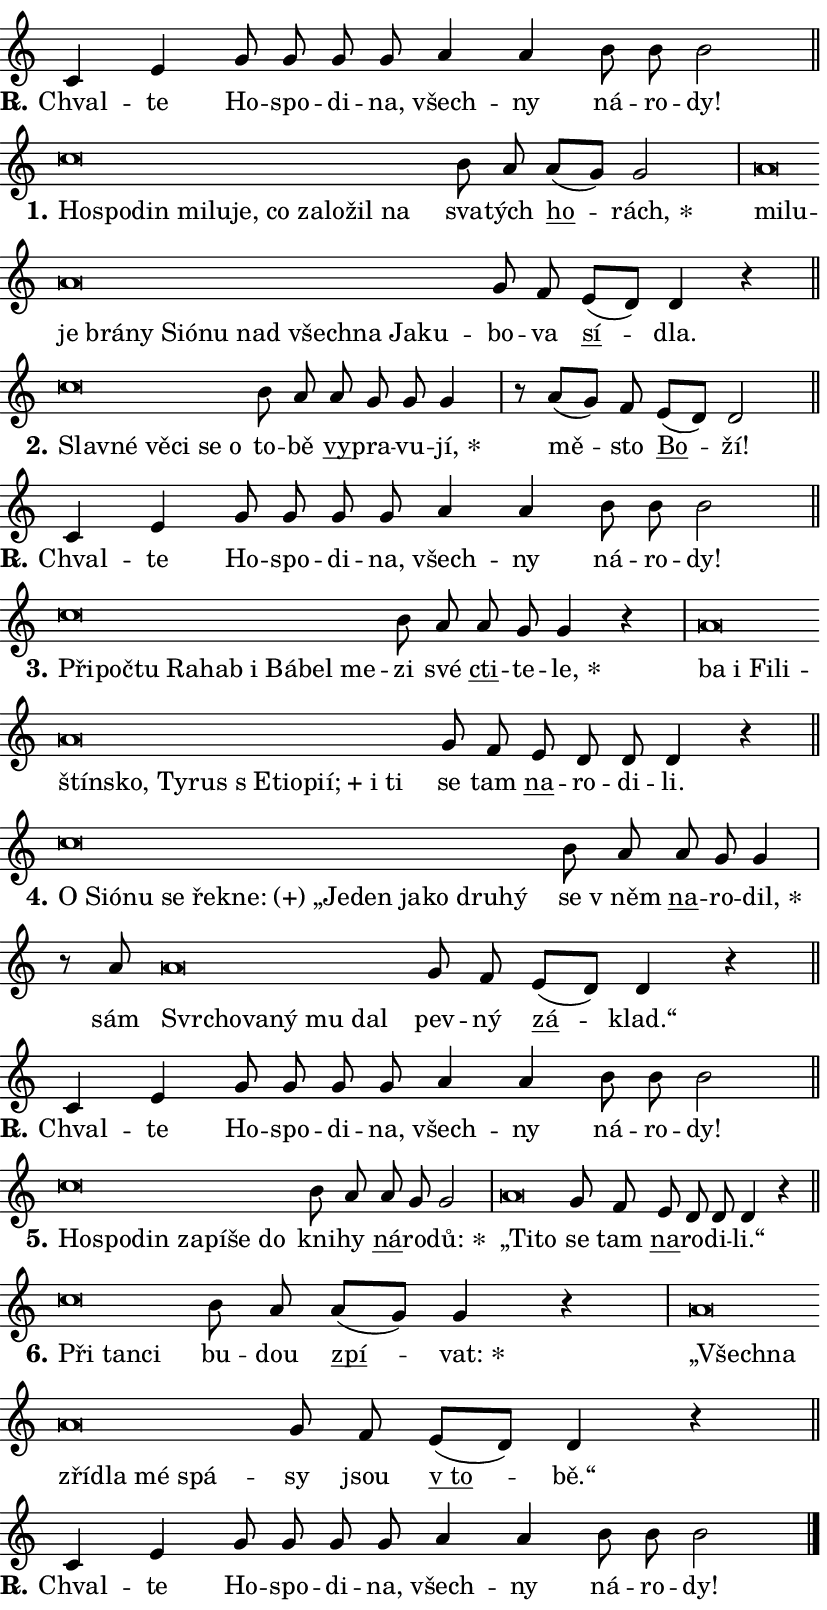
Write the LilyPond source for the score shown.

\version "2.24.0"
\header { tagline = "" }
\paper {
  indent = 0\cm
  top-margin = 0\cm
  right-margin = 0.13\cm % to fit lyric hyphens
  bottom-margin = 0\cm
  left-margin = 0\cm
  paper-width = 14\cm
  page-breaking = #ly:one-page-breaking
  system-system-spacing.basic-distance = #11
  score-system-spacing.basic-distance = #11
  ragged-last = ##f
}


%% Author: Thomas Morley
%% https://lists.gnu.org/archive/html/lilypond-user/2020-05/msg00002.html
#(define (line-position grob)
"Returns position of @var[grob} in current system:
   @code{'start}, if at first time-step
   @code{'end}, if at last time-step
   @code{'middle} otherwise
"
  (let* ((col (ly:item-get-column grob))
         (ln (ly:grob-object col 'left-neighbor))
         (rn (ly:grob-object col 'right-neighbor))
         (col-to-check-left (if (ly:grob? ln) ln col))
         (col-to-check-right (if (ly:grob? rn) rn col))
         (break-dir-left
           (and
             (ly:grob-property col-to-check-left 'non-musical #f)
             (ly:item-break-dir col-to-check-left)))
         (break-dir-right
           (and
             (ly:grob-property col-to-check-right 'non-musical #f)
             (ly:item-break-dir col-to-check-right))))
        (cond ((eqv? 1 break-dir-left) 'start)
              ((eqv? -1 break-dir-right) 'end)
              (else 'middle))))

#(define (tranparent-at-line-position vctor)
  (lambda (grob)
  "Relying on @code{line-position} select the relevant enry from @var{vctor}.
Used to determine transparency,"
    (case (line-position grob)
      ((end) (not (vector-ref vctor 0)))
      ((middle) (not (vector-ref vctor 1)))
      ((start) (not (vector-ref vctor 2))))))

noteHeadBreakVisibility =
#(define-music-function (break-visibility)(vector?)
"Makes @code{NoteHead}s transparent relying on @var{break-visibility}"
#{
  \override NoteHead.transparent =
    #(tranparent-at-line-position break-visibility)
#})

#(define delete-ledgers-for-transparent-note-heads
  (lambda (grob)
    "Reads whether a @code{NoteHead} is transparent.
If so this @code{NoteHead} is removed from @code{'note-heads} from
@var{grob}, which is supposed to be @code{LedgerLineSpanner}.
As a result ledgers are not printed for this @code{NoteHead}"
    (let* ((nhds-array (ly:grob-object grob 'note-heads))
           (nhds-list
             (if (ly:grob-array? nhds-array)
                 (ly:grob-array->list nhds-array)
                 '()))
           ;; Relies on the transparent-property being done before
           ;; Staff.LedgerLineSpanner.after-line-breaking is executed.
           ;; This is fragile ...
           (to-keep
             (remove
               (lambda (nhd)
                 (ly:grob-property nhd 'transparent #f))
               nhds-list)))
      ;; TODO find a better method to iterate over grob-arrays, similiar
      ;; to filter/remove etc for lists
      ;; For now rebuilt from scratch
      (set! (ly:grob-object grob 'note-heads)  '())
      (for-each
        (lambda (nhd)
          (ly:pointer-group-interface::add-grob grob 'note-heads nhd))
        to-keep))))

squashNotes = {
  \override NoteHead.X-extent = #'(-0.2 . 0.2)
  \override NoteHead.Y-extent = #'(-0.75 . 0)
  \override NoteHead.stencil =
    #(lambda (grob)
       (let ((pos (ly:grob-property grob 'staff-position)))
         (begin
           (if (< pos -7) (display "ERROR: Lower brevis then expected\n") (display ""))
           (if (<= pos -6) ly:text-interface::print ly:note-head::print))))
}
unSquashNotes = {
  \revert NoteHead.X-extent
  \revert NoteHead.Y-extent
  \revert NoteHead.stencil
}

hideNotes = \noteHeadBreakVisibility #begin-of-line-visible
unHideNotes = \noteHeadBreakVisibility #all-visible

% work-around for resetting accidentals
% https://lilypond.org/doc/v2.23/Documentation/notation/displaying-rhythms#unmetered-music
cadenzaMeasure = {
  \cadenzaOff
  \partial 1024 s1024
  \cadenzaOn
}

#(define-markup-command (accent layout props text) (markup?)
  "Underline accented syllable"
  (interpret-markup layout props
    #{\markup \override #'(offset . 4.3) \underline { #text }#}))

responsum = \markup \concat {
  "R" \hspace #-1.05 \path #0.1 #'((moveto 0 0.07) (lineto 0.9 0.8)) \hspace #0.05 "."
}

spaceSize = #0.6828661417322834 % exact space size for TeX Gyre Schola

\layout {
  \context {
    \Staff
    \remove "Time_signature_engraver"
    \override LedgerLineSpanner.after-line-breaking = #delete-ledgers-for-transparent-note-heads
  }
  \context {
    \Lyrics {
      \override LyricSpace.minimum-distance = \spaceSize
      \override LyricText.font-name = #"TeX Gyre Schola"
      \override LyricText.font-size = 1
      \override StanzaNumber.font-name = #"TeX Gyre Schola Bold"
      \override StanzaNumber.font-size = 1
    }
  }
  \context {
    \Score 
    \override NoteHead.text =
      #(lambda (grob) 
        (let ((pos (ly:grob-property grob 'staff-position)))
          #{\markup {
            \combine
              \halign #-0.55 \raise #(if (= pos -6) 0 0.5) \override #'(thickness . 2) \draw-line #'(3.2 . 0)
              \musicglyph "noteheads.sM1"
          }#}))
  }
}

% magnetic-lyrics.ily
%
%   written by
%     Jean Abou Samra <jean@abou-samra.fr>
%     Werner Lemberg <wl@gnu.org>
%
%   adapted by
%     Jiri Hon <jiri.hon@gmail.com>
%
% Version 2022-Apr-15

% https://www.mail-archive.com/lilypond-user@gnu.org/msg149350.html

#(define (Left_hyphen_pointer_engraver context)
   "Collect syllable-hyphen-syllable occurrences in lyrics and store
them in properties.  This engraver only looks to the left.  For
example, if the lyrics input is @code{foo -- bar}, it does the
following.

@itemize @bullet
@item
Set the @code{text} property of the @code{LyricHyphen} grob between
@q{foo} and @q{bar} to @code{foo}.

@item
Set the @code{left-hyphen} property of the @code{LyricText} grob with
text @q{foo} to the @code{LyricHyphen} grob between @q{foo} and
@q{bar}.
@end itemize

Use this auxiliary engraver in combination with the
@code{lyric-@/text::@/apply-@/magnetic-@/offset!} hook."
   (let ((hyphen #f)
         (text #f))
     (make-engraver
      (acknowledgers
       ((lyric-syllable-interface engraver grob source-engraver)
        (set! text grob)))
      (end-acknowledgers
       ((lyric-hyphen-interface engraver grob source-engraver)
        ;(when (not (grob::has-interface grob 'lyric-space-interface))
          (set! hyphen grob)));)
      ((stop-translation-timestep engraver)
       (when (and text hyphen)
         (ly:grob-set-object! text 'left-hyphen hyphen))
       (set! text #f)
       (set! hyphen #f)))))

#(define (lyric-text::apply-magnetic-offset! grob)
   "If the space between two syllables is less than the value in
property @code{LyricText@/.details@/.squash-threshold}, move the right
syllable to the left so that it gets concatenated with the left
syllable.

Use this function as a hook for
@code{LyricText@/.after-@/line-@/breaking} if the
@code{Left_@/hyphen_@/pointer_@/engraver} is active."
   (let ((hyphen (ly:grob-object grob 'left-hyphen #f)))
     (when hyphen
       (let ((left-text (ly:spanner-bound hyphen LEFT)))
         (when (grob::has-interface left-text 'lyric-syllable-interface)
           (let* ((common (ly:grob-common-refpoint grob left-text X))
                  (this-x-ext (ly:grob-extent grob common X))
                  (left-x-ext
                   (begin
                     ;; Trigger magnetism for left-text.
                     (ly:grob-property left-text 'after-line-breaking)
                     (ly:grob-extent left-text common X)))
                  ;; `delta` is the gap width between two syllables.
                  (delta (- (interval-start this-x-ext)
                            (interval-end left-x-ext)))
                  (details (ly:grob-property grob 'details))
                  (threshold (assoc-get 'squash-threshold details 0.2)))
             (when (< delta threshold)
               (let* (;; We have to manipulate the input text so that
                      ;; ligatures crossing syllable boundaries are not
                      ;; disabled.  For languages based on the Latin
                      ;; script this is essentially a beautification.
                      ;; However, for non-Western scripts it can be a
                      ;; necessity.
                      (lt (ly:grob-property left-text 'text))
                      (rt (ly:grob-property grob 'text))
                      (is-space (grob::has-interface hyphen 'lyric-space-interface))
                      (space (if is-space " " ""))
                      (extra-delta (if is-space spaceSize 0))
                      ;; Append new syllable.
                      (ltrt-space (if (and (string? lt) (string? rt))
                                (string-append lt space rt)
                                (make-concat-markup (list lt space rt))))
                      ;; Right-align `ltrt` to the right side.
                      (ltrt-space-markup (grob-interpret-markup
                               grob
                               (make-translate-markup
                                (cons (interval-length this-x-ext) 0)
                                (make-right-align-markup ltrt-space)))))
                 (begin
                   ;; Don't print `left-text`.
                   (ly:grob-set-property! left-text 'stencil #f)
                   ;; Set text and stencil (which holds all collected
                   ;; syllables so far) and shift it to the left.
                   (ly:grob-set-property! grob 'text ltrt-space)
                   (ly:grob-set-property! grob 'stencil ltrt-space-markup)
                   (ly:grob-translate-axis! grob (- (- delta extra-delta)) X))))))))))


#(define (lyric-hyphen::displace-bounds-first grob)
   ;; Make very sure this callback isn't triggered too early.
   (let ((left (ly:spanner-bound grob LEFT))
         (right (ly:spanner-bound grob RIGHT)))
     (ly:grob-property left 'after-line-breaking)
     (ly:grob-property right 'after-line-breaking)
     (ly:lyric-hyphen::print grob)))

squashThreshold = #0.4

\layout {
  \context {
    \Lyrics
    \consists #Left_hyphen_pointer_engraver
    \override LyricText.after-line-breaking =
      #lyric-text::apply-magnetic-offset!
    \override LyricHyphen.stencil = #lyric-hyphen::displace-bounds-first
    \override LyricText.details.squash-threshold = \squashThreshold
    \override LyricHyphen.minimum-distance = 0
    \override LyricHyphen.minimum-length = \squashThreshold
  }
}

squashText = \override LyricText.details.squash-threshold = 9999
unSquashText = \override LyricText.details.squash-threshold = \squashThreshold

leftText = \override LyricText.self-alignment-X = #LEFT
unLeftText = \revert LyricText.self-alignment-X

starOffset = #(lambda (grob) 
                (let ((x_offset (ly:self-alignment-interface::aligned-on-x-parent grob)))
                  (if (= x_offset 0) 0 (+ x_offset 1.2))))

star = #(define-music-function (syllable)(string?)
"Append star separator at the end of a syllable"
#{
  \once \override LyricText.X-offset = #starOffset
  \lyricmode { \markup {
    #syllable
    \override #'((font-name . "TeX Gyre Schola Bold")) \hspace #0.2 \lower #0.65 \larger "*"
  } }
#})

starAccent = #(define-music-function (syllable)(string?)
"Append star separator at the end of a syllable and make accent"
#{
  \once \override LyricText.X-offset = #starOffset
  \lyricmode { \markup {
    \accent #syllable
    \override #'((font-name . "TeX Gyre Schola Bold")) \hspace #0.2 \lower #0.65 \larger "*"
  } }
#})

breath = #(define-music-function (syllable)(string?)
"Append breathing indicator at the end of a syllable"
#{
  \lyricmode { \markup { #syllable "+" } }
#})

optionalBreath = #(define-music-function (syllable)(string?)
"Append optional breathing indicator at the end of a syllable"
#{
  \lyricmode { \markup { #syllable "(+)" } }
#})


\score {
    <<
        \new Voice = "melody" { \cadenzaOn \key c \major \relative { c'4 e g8 g g g \bar "" a4 a b8 b b2 \cadenzaMeasure \bar "||" \break } }
        \new Lyrics \lyricsto "melody" { \lyricmode { \set stanza = \responsum
Chval -- te Ho -- spo -- di -- na, všech -- ny ná -- ro -- dy! } }
    >>
    \layout {}
}

\score {
    <<
        \new Voice = "melody" { \cadenzaOn \key c \major \relative { \squashNotes c''\breve*1/16 \hideNotes \breve*1/16 \bar "" \breve*1/16 \bar "" \breve*1/16 \bar "" \breve*1/16 \bar "" \breve*1/16 \bar "" \breve*1/16 \bar "" \breve*1/16 \bar "" \breve*1/16 \bar "" \breve*1/16 \breve*1/16 \bar "" \unHideNotes \unSquashNotes b8 a \bar "" a[( g)] g2 \cadenzaMeasure \bar "|" \squashNotes a\breve*1/16 \hideNotes \breve*1/16 \bar "" \breve*1/16 \bar "" \breve*1/16 \bar "" \breve*1/16 \bar "" \breve*1/16 \bar "" \breve*1/16 \bar "" \breve*1/16 \bar "" \breve*1/16 \bar "" \breve*1/16 \bar "" \breve*1/16 \bar "" \breve*1/16 \breve*1/16 \bar "" \unHideNotes \unSquashNotes g8 f \bar "" e[( d)] d4 r \cadenzaMeasure \bar "||" \break } }
        \new Lyrics \lyricsto "melody" { \lyricmode { \set stanza = "1."
\leftText Ho -- \squashText spo -- din mi -- lu -- je, co za -- lo -- žil na \unLeftText \unSquashText sva -- tých \markup \accent ho -- \star rách, \leftText mi -- \squashText lu -- je brá -- ny Si -- ó -- nu nad všech -- na Ja -- ku -- \unLeftText \unSquashText bo -- va \markup \accent sí -- dla. } }
    >>
    \layout {}
}

\score {
    <<
        \new Voice = "melody" { \cadenzaOn \key c \major \relative { \squashNotes c''\breve*1/16 \hideNotes \breve*1/16 \bar "" \breve*1/16 \bar "" \breve*1/16 \bar "" \breve*1/16 \breve*1/16 \bar "" \unHideNotes \unSquashNotes b8 a \bar "" a g g g4 \cadenzaMeasure \bar "|" r8 a[( g8)] f \bar "" e[( d)] d2 \cadenzaMeasure \bar "||" \break } }
        \new Lyrics \lyricsto "melody" { \lyricmode { \set stanza = "2."
\leftText Slav -- \squashText né vě -- ci se o \unLeftText \unSquashText to -- bě \markup \accent vy -- pra -- vu -- \star jí, mě -- sto \markup \accent Bo -- ží! } }
    >>
    \layout {}
}

\score {
    <<
        \new Voice = "melody" { \cadenzaOn \key c \major \relative { c'4 e g8 g g g \bar "" a4 a b8 b b2 \cadenzaMeasure \bar "||" \break } }
        \new Lyrics \lyricsto "melody" { \lyricmode { \set stanza = \responsum
Chval -- te Ho -- spo -- di -- na, všech -- ny ná -- ro -- dy! } }
    >>
    \layout {}
}

\score {
    <<
        \new Voice = "melody" { \cadenzaOn \key c \major \relative { \squashNotes c''\breve*1/16 \hideNotes \breve*1/16 \bar "" \breve*1/16 \bar "" \breve*1/16 \bar "" \breve*1/16 \bar "" \breve*1/16 \bar "" \breve*1/16 \bar "" \breve*1/16 \breve*1/16 \bar "" \unHideNotes \unSquashNotes b8 a \bar "" a g g4 r \cadenzaMeasure \bar "|" \squashNotes a\breve*1/16 \hideNotes \breve*1/16 \bar "" \breve*1/16 \bar "" \breve*1/16 \bar "" \breve*1/16 \bar "" \breve*1/16 \bar "" \breve*1/16 \bar "" \breve*1/16 \bar "" \breve*1/16 \bar "" \breve*1/16 \bar "" \breve*1/16 \bar "" \breve*1/16 \breve*1/16 \bar "" \unHideNotes \unSquashNotes g8 f \bar "" e d d d4 r \cadenzaMeasure \bar "||" \break } }
        \new Lyrics \lyricsto "melody" { \lyricmode { \set stanza = "3."
\leftText Při -- \squashText poč -- tu Ra -- hab i Bá -- bel me -- \unLeftText \unSquashText zi své \markup \accent cti -- te -- \star le, \leftText ba \squashText i Fi -- li -- štín -- sko, Ty -- rus "s E" -- tio -- \breath "pií;" i ti \unLeftText \unSquashText se tam \markup \accent na -- ro -- di -- li. } }
    >>
    \layout {}
}

\score {
    <<
        \new Voice = "melody" { \cadenzaOn \key c \major \relative { \squashNotes c''\breve*1/16 \hideNotes \breve*1/16 \bar "" \breve*1/16 \bar "" \breve*1/16 \bar "" \breve*1/16 \bar "" \breve*1/16 \bar "" \breve*1/16 \bar "" \breve*1/16 \bar "" \breve*1/16 \bar "" \breve*1/16 \bar "" \breve*1/16 \bar "" \breve*1/16 \breve*1/16 \bar "" \unHideNotes \unSquashNotes b8 a \bar "" a g g4 \cadenzaMeasure \bar "|" r8 a8 \squashNotes a\breve*1/16 \hideNotes \breve*1/16 \bar "" \breve*1/16 \bar "" \breve*1/16 \bar "" \breve*1/16 \breve*1/16 \bar "" \unHideNotes \unSquashNotes g8 f \bar "" e[( d)] d4 r \cadenzaMeasure \bar "||" \break } }
        \new Lyrics \lyricsto "melody" { \lyricmode { \set stanza = "4."
\leftText O \squashText Si -- ó -- nu se řek -- \optionalBreath ne: „Je -- den ja -- ko dru -- hý \unLeftText \unSquashText se "v něm" \markup \accent na -- ro -- \star dil, sám \leftText Svr -- \squashText cho -- va -- ný mu dal \unLeftText \unSquashText pev -- ný \markup \accent zá -- klad.“ } }
    >>
    \layout {}
}

\score {
    <<
        \new Voice = "melody" { \cadenzaOn \key c \major \relative { c'4 e g8 g g g \bar "" a4 a b8 b b2 \cadenzaMeasure \bar "||" \break } }
        \new Lyrics \lyricsto "melody" { \lyricmode { \set stanza = \responsum
Chval -- te Ho -- spo -- di -- na, všech -- ny ná -- ro -- dy! } }
    >>
    \layout {}
}

\score {
    <<
        \new Voice = "melody" { \cadenzaOn \key c \major \relative { \squashNotes c''\breve*1/16 \hideNotes \breve*1/16 \bar "" \breve*1/16 \bar "" \breve*1/16 \bar "" \breve*1/16 \bar "" \breve*1/16 \breve*1/16 \bar "" \unHideNotes \unSquashNotes b8 a \bar "" a g g2 \cadenzaMeasure \bar "|" \squashNotes a\breve*1/16 \hideNotes \breve*1/16 \bar "" \unHideNotes \unSquashNotes g8 f \bar "" e d d d4 r \cadenzaMeasure \bar "||" \break } }
        \new Lyrics \lyricsto "melody" { \lyricmode { \set stanza = "5."
\leftText Ho -- \squashText spo -- din za -- pí -- še do \unLeftText \unSquashText kni -- hy \markup \accent ná -- ro -- \star dů: \leftText „Ti -- \squashText to \unLeftText \unSquashText se tam \markup \accent na -- ro -- di -- li.“ } }
    >>
    \layout {}
}

\score {
    <<
        \new Voice = "melody" { \cadenzaOn \key c \major \relative { \squashNotes c''\breve*1/16 \hideNotes \breve*1/16 \breve*1/16 \bar "" \unHideNotes \unSquashNotes b8 a \bar "" a[( g)] g4 r \cadenzaMeasure \bar "|" \squashNotes a\breve*1/16 \hideNotes \breve*1/16 \bar "" \breve*1/16 \bar "" \breve*1/16 \bar "" \breve*1/16 \breve*1/16 \bar "" \unHideNotes \unSquashNotes g8 f \bar "" e[( d)] d4 r \cadenzaMeasure \bar "||" \break } }
        \new Lyrics \lyricsto "melody" { \lyricmode { \set stanza = "6."
\leftText Při \squashText tan -- ci \unLeftText \unSquashText bu -- dou \markup \accent zpí -- \star vat: \leftText „Všech -- \squashText na zří -- dla mé spá -- \unLeftText \unSquashText sy jsou \markup \accent "v to" -- bě.“ } }
    >>
    \layout {}
}

\score {
    <<
        \new Voice = "melody" { \cadenzaOn \key c \major \relative { c'4 e g8 g g g \bar "" a4 a b8 b b2 \cadenzaMeasure \bar "||" \break } \bar "|." }
        \new Lyrics \lyricsto "melody" { \lyricmode { \set stanza = \responsum
Chval -- te Ho -- spo -- di -- na, všech -- ny ná -- ro -- dy! } }
    >>
    \layout {}
}
